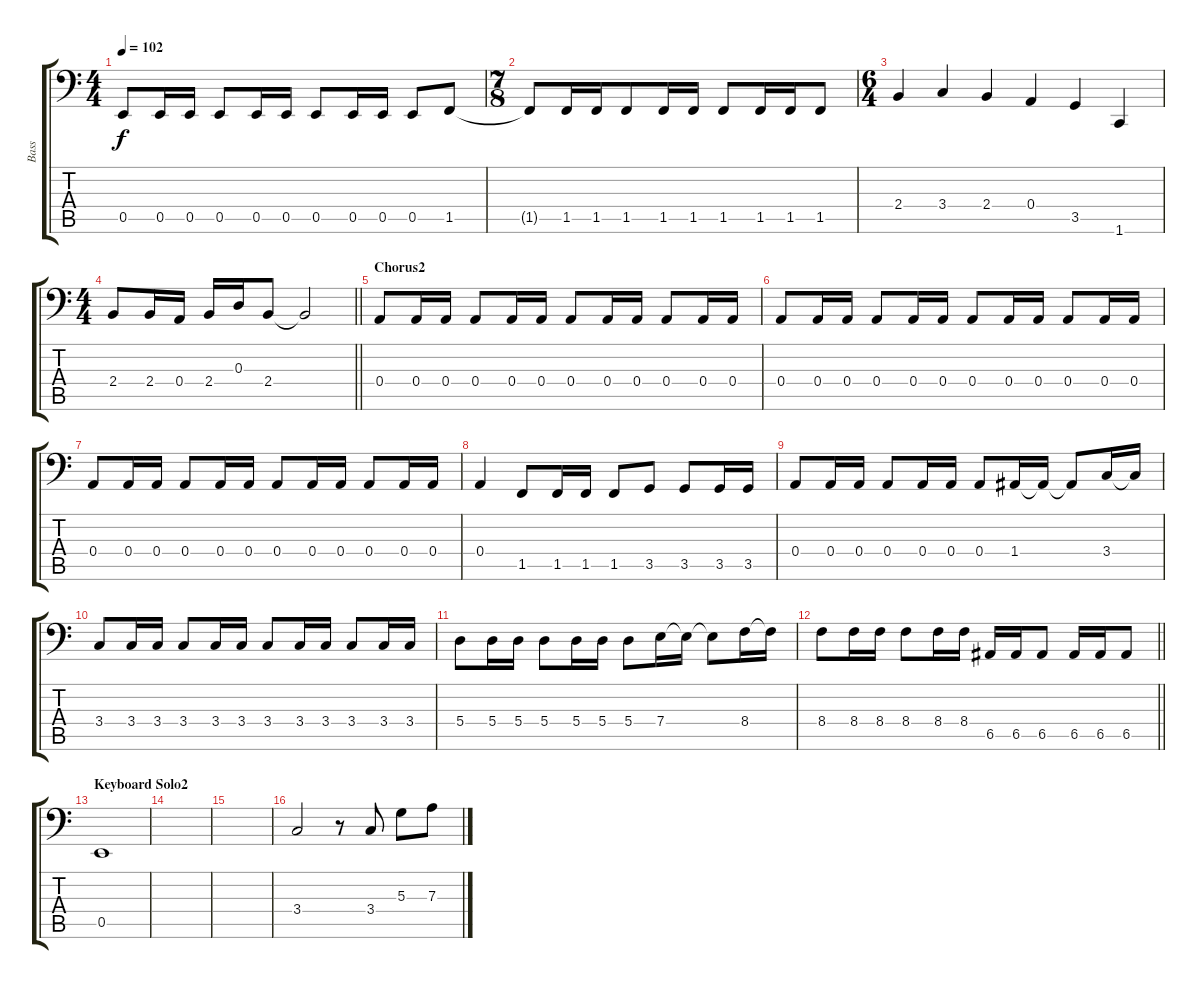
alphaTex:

\track ("Bass" "Bass") {instrument electricbassfinger}
\staff {score tabs}
\tuning (C3 G2 D2 A1 E1 B0) {hide}
\ts (4 4)
\tempo 102
\clef f4
\ks c
0.5.8{dy f} 0.5.16 0.5.16 0.5.8 0.5.16 0.5.16 0.5.8 0.5.16 0.5.16 0.5.8 1.5.8 |
\ts (7 8)
1.5{t}.8 1.5.16 1.5.16 1.5.8 1.5.16 1.5.16 1.5.8 1.5.16 1.5.16 1.5.8 |
\ts (6 4)
2.4.4 3.4.4 2.4.4 0.4.4 3.5.4 1.6.4 |
\ts (4 4)
\barLineRight lightlight
2.4.8 2.4.16 0.4.16 2.4.16 0.3.16 2.4.8 2.4{t}.2 |
\section ("" "Chorus2")
0.4.8 0.4.16 0.4.16 0.4.8 0.4.16 0.4.16 0.4.8 0.4.16 0.4.16 0.4.8 0.4.16 0.4.16 |
0.4.8 0.4.16 0.4.16 0.4.8 0.4.16 0.4.16 0.4.8 0.4.16 0.4.16 0.4.8 0.4.16 0.4.16 |
0.4.8 0.4.16 0.4.16 0.4.8 0.4.16 0.4.16 0.4.8 0.4.16 0.4.16 0.4.8 0.4.16 0.4.16 |
0.4.4 1.5.8 1.5.16 1.5.16 1.5.8 3.5.8 3.5.8 3.5.16 3.5.16 |
0.4.8 0.4.16 0.4.16 0.4.8 0.4.16 0.4.16 0.4.8 1.4.16 1.4{t}.16 1.4{t}.8 3.4.16 3.4{t}.16 |
3.4.8 3.4.16 3.4.16 3.4.8 3.4.16 3.4.16 3.4.8 3.4.16 3.4.16 3.4.8 3.4.16 3.4.16 |
5.4.8 5.4.16 5.4.16 5.4.8 5.4.16 5.4.16 5.4.8 7.4.16 7.4{t}.16 7.4{t}.8 8.4.16 8.4{t}.16 |
\barLineRight lightlight
8.4.8 8.4.16 8.4.16 8.4.8 8.4.16 8.4.16 6.5.16 6.5.16 6.5.8 6.5.16 6.5.16 6.5.8 |
\section ("" "Keyboard Solo2")
0.5.1 |
|
|
3.4.2 r.8 3.4.8 5.3.8 7.3.8
